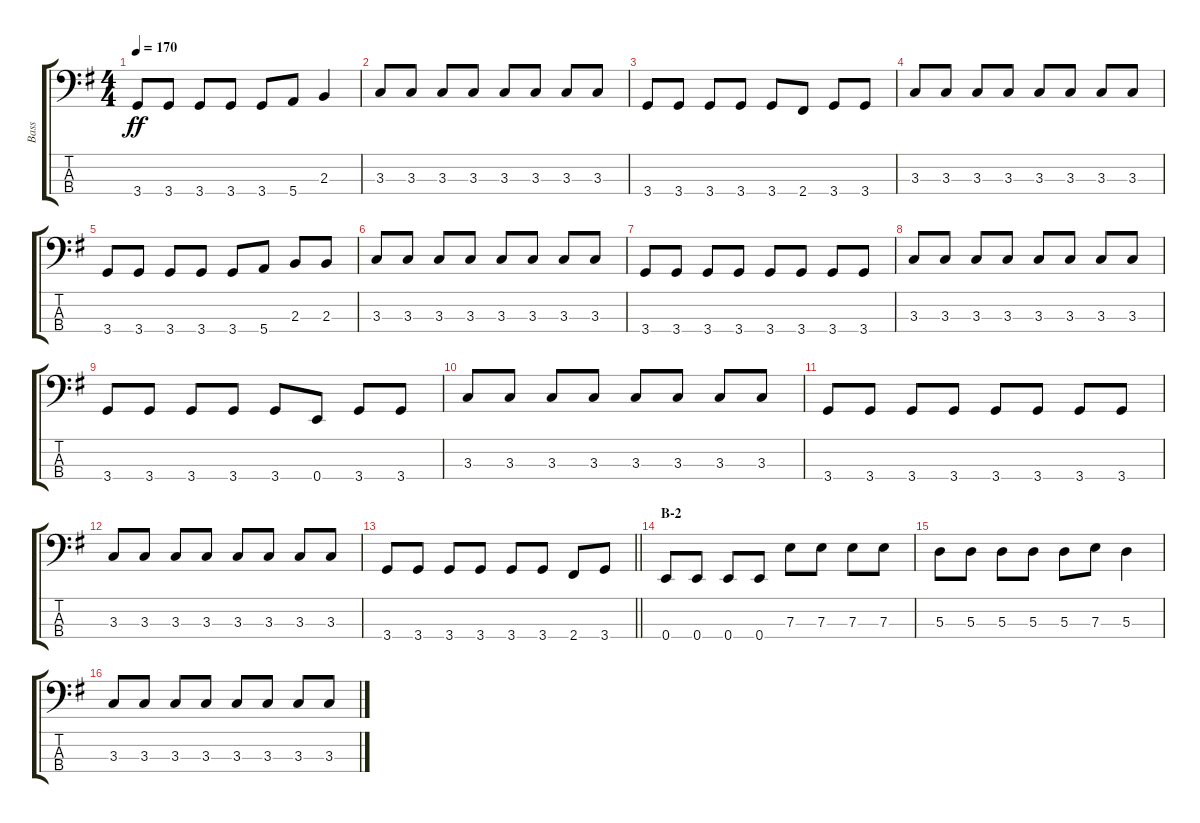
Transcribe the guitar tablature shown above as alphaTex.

\track ("Bass" "Bass") {instrument electricbasspick}
\staff {score tabs}
\tuning (G2 D2 A1 E1) {hide}
\ts (4 4)
\tempo 170
\clef f4
\ks g
3.4.8{dy ff} 3.4.8 3.4.8 3.4.8 3.4.8 5.4.8 2.3.4 |
3.3.8 3.3.8 3.3.8 3.3.8 3.3.8 3.3.8 3.3.8 3.3.8 |
3.4.8 3.4.8 3.4.8 3.4.8 3.4.8 2.4.8 3.4.8 3.4.8 |
3.3.8 3.3.8 3.3.8 3.3.8 3.3.8 3.3.8 3.3.8 3.3.8 |
3.4.8 3.4.8 3.4.8 3.4.8 3.4.8 5.4.8 2.3.8 2.3.8 |
3.3.8 3.3.8 3.3.8 3.3.8 3.3.8 3.3.8 3.3.8 3.3.8 |
3.4.8 3.4.8 3.4.8 3.4.8 3.4.8 3.4.8 3.4.8 3.4.8 |
3.3.8 3.3.8 3.3.8 3.3.8 3.3.8 3.3.8 3.3.8 3.3.8 |
3.4.8 3.4.8 3.4.8 3.4.8 3.4.8 0.4.8 3.4.8 3.4.8 |
3.3.8 3.3.8 3.3.8 3.3.8 3.3.8 3.3.8 3.3.8 3.3.8 |
3.4.8 3.4.8 3.4.8 3.4.8 3.4.8 3.4.8 3.4.8 3.4.8 |
3.3.8 3.3.8 3.3.8 3.3.8 3.3.8 3.3.8 3.3.8 3.3.8 |
\barLineRight lightlight
3.4.8 3.4.8 3.4.8 3.4.8 3.4.8 3.4.8 2.4.8 3.4.8 |
\section ("" "B-2")
0.4.8 0.4.8 0.4.8 0.4.8 7.3.8 7.3.8 7.3.8 7.3.8 |
5.3.8 5.3.8 5.3.8 5.3.8 5.3.8 7.3.8 5.3.4 |
3.3.8 3.3.8 3.3.8 3.3.8 3.3.8 3.3.8 3.3.8 3.3.8
